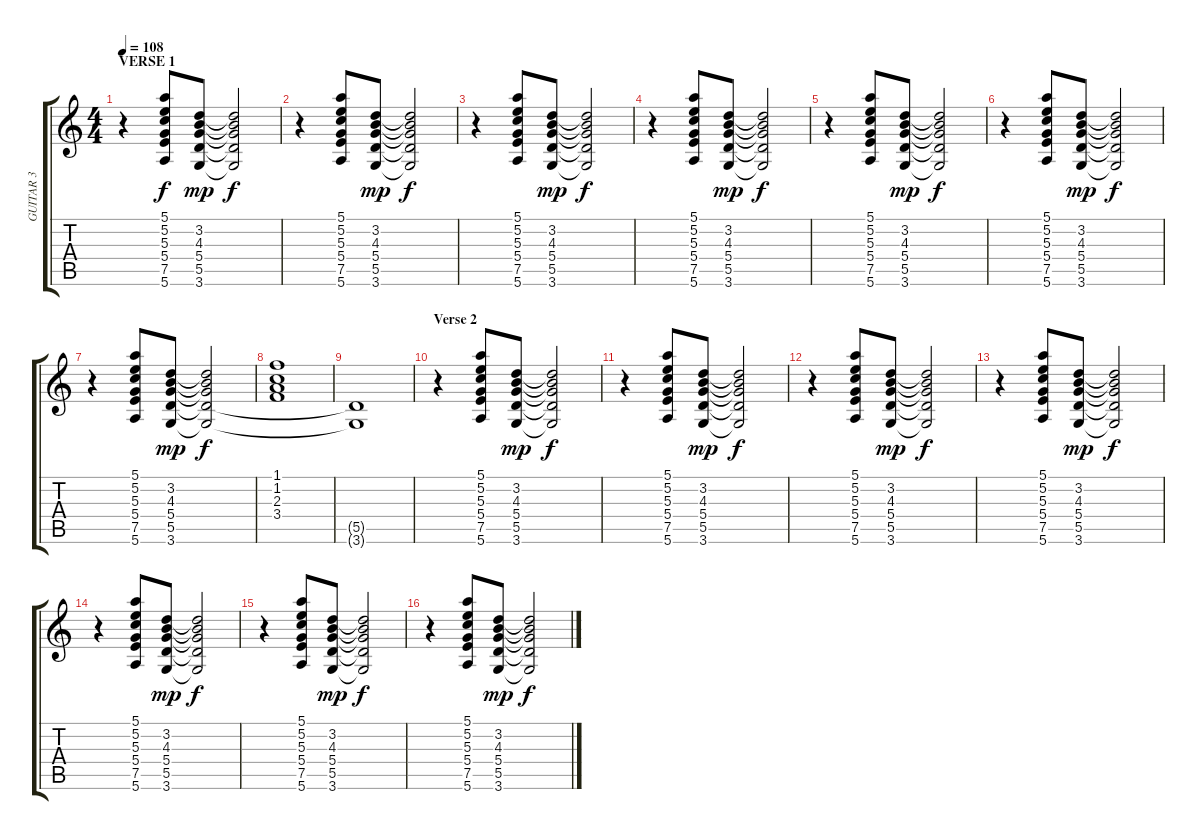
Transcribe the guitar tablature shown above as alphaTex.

\track ("GUITAR 3" "GUITAR 3") {instrument electricguitarjazz}
\staff {score tabs}
\tuning (E4 B3 G3 D3 A2 E2) {hide}
\ts (4 4)
\section ("" "VERSE 1")
\tempo 108
\clef g2
\ks c
r.4{dy f} (5.1 5.2 5.3 5.4 7.5 5.6).8 (3.2 4.3 5.4 5.5 3.6).8{dy mp} (3.2{t} 4.3{t} 5.4{t} 5.5{t} 3.6{t}).2{dy f} |
r.4 (5.1 5.2 5.3 5.4 7.5 5.6).8 (3.2 4.3 5.4 5.5 3.6).8{dy mp} (3.2{t} 4.3{t} 5.4{t} 5.5{t} 3.6{t}).2{dy f} |
r.4 (5.1 5.2 5.3 5.4 7.5 5.6).8 (3.2 4.3 5.4 5.5 3.6).8{dy mp} (3.2{t} 4.3{t} 5.4{t} 5.5{t} 3.6{t}).2{dy f} |
r.4 (5.1 5.2 5.3 5.4 7.5 5.6).8 (3.2 4.3 5.4 5.5 3.6).8{dy mp} (3.2{t} 4.3{t} 5.4{t} 5.5{t} 3.6{t}).2{dy f} |
r.4 (5.1 5.2 5.3 5.4 7.5 5.6).8 (3.2 4.3 5.4 5.5 3.6).8{dy mp} (3.2{t} 4.3{t} 5.4{t} 5.5{t} 3.6{t}).2{dy f} |
r.4 (5.1 5.2 5.3 5.4 7.5 5.6).8 (3.2 4.3 5.4 5.5 3.6).8{dy mp} (3.2{t} 4.3{t} 5.4{t} 5.5{t} 3.6{t}).2{dy f} |
r.4 (5.1 5.2 5.3 5.4 7.5 5.6).8 (3.2 4.3 5.4 5.5 3.6).8{dy mp} (3.2{t} 4.3{t} 5.4{t} 5.5{t} 3.6{t}).2{dy f} |
(1.1 1.2 2.3 3.4).1 |
(5.5{t} 3.6{t}).1 |
\section ("" "Verse 2")
r.4 (5.1 5.2 5.3 5.4 7.5 5.6).8 (3.2 4.3 5.4 5.5 3.6).8{dy mp} (3.2{t} 4.3{t} 5.4{t} 5.5{t} 3.6{t}).2{dy f} |
r.4 (5.1 5.2 5.3 5.4 7.5 5.6).8 (3.2 4.3 5.4 5.5 3.6).8{dy mp} (3.2{t} 4.3{t} 5.4{t} 5.5{t} 3.6{t}).2{dy f} |
r.4 (5.1 5.2 5.3 5.4 7.5 5.6).8 (3.2 4.3 5.4 5.5 3.6).8{dy mp} (3.2{t} 4.3{t} 5.4{t} 5.5{t} 3.6{t}).2{dy f} |
r.4 (5.1 5.2 5.3 5.4 7.5 5.6).8 (3.2 4.3 5.4 5.5 3.6).8{dy mp} (3.2{t} 4.3{t} 5.4{t} 5.5{t} 3.6{t}).2{dy f} |
r.4 (5.1 5.2 5.3 5.4 7.5 5.6).8 (3.2 4.3 5.4 5.5 3.6).8{dy mp} (3.2{t} 4.3{t} 5.4{t} 5.5{t} 3.6{t}).2{dy f} |
r.4 (5.1 5.2 5.3 5.4 7.5 5.6).8 (3.2 4.3 5.4 5.5 3.6).8{dy mp} (3.2{t} 4.3{t} 5.4{t} 5.5{t} 3.6{t}).2{dy f} |
r.4 (5.1 5.2 5.3 5.4 7.5 5.6).8 (3.2 4.3 5.4 5.5 3.6).8{dy mp} (3.2{t} 4.3{t} 5.4{t} 5.5{t} 3.6{t}).2{dy f}
